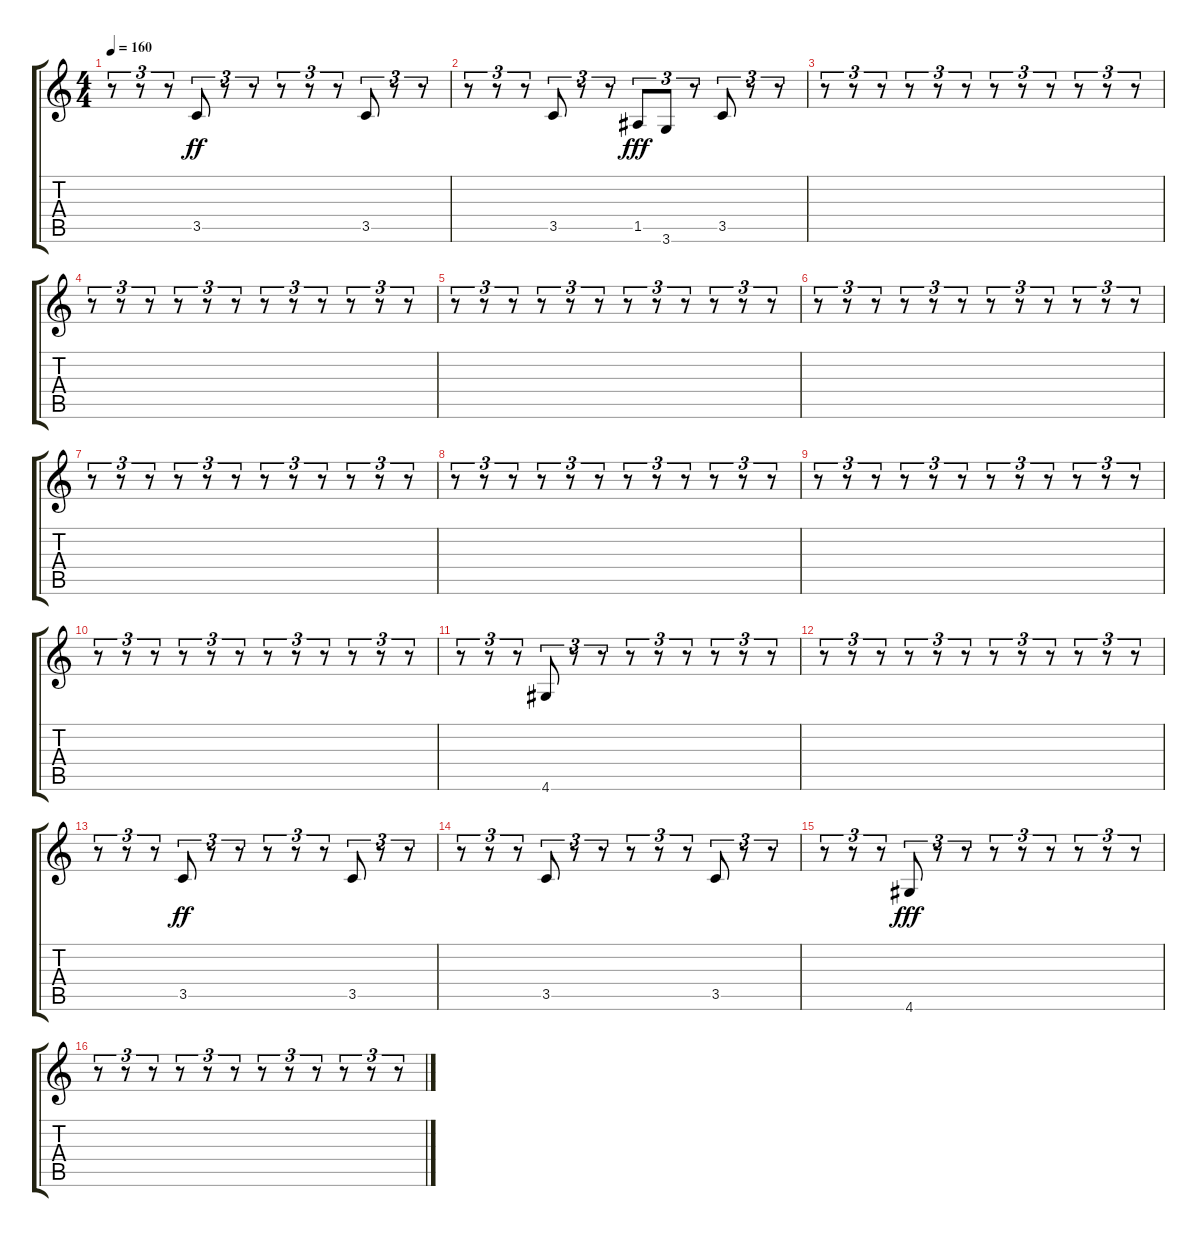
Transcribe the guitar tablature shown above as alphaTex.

\track "" {instrument synthbass2}
\staff {score tabs}
\tuning (E4 B3 G3 D3 A2 E2) {hide}
\ts (4 4)
\tempo 160
\clef g2
\ks c
r.8{tu (3 2) dy ff} r.8{tu (3 2)} r.8{tu (3 2)} 3.5.8{tu (3 2)} r.8{tu (3 2)} r.8{tu (3 2)} r.8{tu (3 2)} r.8{tu (3 2)} r.8{tu (3 2)} 3.5.8{tu (3 2)} r.8{tu (3 2)} r.8{tu (3 2)} |
r.8{tu (3 2)} r.8{tu (3 2)} r.8{tu (3 2)} 3.5.8{tu (3 2)} r.8{tu (3 2)} r.8{tu (3 2)} 1.5.8{tu (3 2) dy fff} 3.6.8{tu (3 2)} r.8{tu (3 2)} 3.5.8{tu (3 2)} r.8{tu (3 2)} r.8{tu (3 2)} |
r.8{tu (3 2)} r.8{tu (3 2)} r.8{tu (3 2)} r.8{tu (3 2)} r.8{tu (3 2)} r.8{tu (3 2)} r.8{tu (3 2)} r.8{tu (3 2)} r.8{tu (3 2)} r.8{tu (3 2)} r.8{tu (3 2)} r.8{tu (3 2)} |
r.8{tu (3 2)} r.8{tu (3 2)} r.8{tu (3 2)} r.8{tu (3 2)} r.8{tu (3 2)} r.8{tu (3 2)} r.8{tu (3 2)} r.8{tu (3 2)} r.8{tu (3 2)} r.8{tu (3 2)} r.8{tu (3 2)} r.8{tu (3 2)} |
r.8{tu (3 2)} r.8{tu (3 2)} r.8{tu (3 2)} r.8{tu (3 2)} r.8{tu (3 2)} r.8{tu (3 2)} r.8{tu (3 2)} r.8{tu (3 2)} r.8{tu (3 2)} r.8{tu (3 2)} r.8{tu (3 2)} r.8{tu (3 2)} |
r.8{tu (3 2)} r.8{tu (3 2)} r.8{tu (3 2)} r.8{tu (3 2)} r.8{tu (3 2)} r.8{tu (3 2)} r.8{tu (3 2)} r.8{tu (3 2)} r.8{tu (3 2)} r.8{tu (3 2)} r.8{tu (3 2)} r.8{tu (3 2)} |
r.8{tu (3 2)} r.8{tu (3 2)} r.8{tu (3 2)} r.8{tu (3 2)} r.8{tu (3 2)} r.8{tu (3 2)} r.8{tu (3 2)} r.8{tu (3 2)} r.8{tu (3 2)} r.8{tu (3 2)} r.8{tu (3 2)} r.8{tu (3 2)} |
r.8{tu (3 2)} r.8{tu (3 2)} r.8{tu (3 2)} r.8{tu (3 2)} r.8{tu (3 2)} r.8{tu (3 2)} r.8{tu (3 2)} r.8{tu (3 2)} r.8{tu (3 2)} r.8{tu (3 2)} r.8{tu (3 2)} r.8{tu (3 2)} |
r.8{tu (3 2)} r.8{tu (3 2)} r.8{tu (3 2)} r.8{tu (3 2)} r.8{tu (3 2)} r.8{tu (3 2)} r.8{tu (3 2)} r.8{tu (3 2)} r.8{tu (3 2)} r.8{tu (3 2)} r.8{tu (3 2)} r.8{tu (3 2)} |
r.8{tu (3 2)} r.8{tu (3 2)} r.8{tu (3 2)} r.8{tu (3 2)} r.8{tu (3 2)} r.8{tu (3 2)} r.8{tu (3 2)} r.8{tu (3 2)} r.8{tu (3 2)} r.8{tu (3 2)} r.8{tu (3 2)} r.8{tu (3 2)} |
r.8{tu (3 2)} r.8{tu (3 2)} r.8{tu (3 2)} 4.6.8{tu (3 2)} r.8{tu (3 2)} r.8{tu (3 2)} r.8{tu (3 2)} r.8{tu (3 2)} r.8{tu (3 2)} r.8{tu (3 2)} r.8{tu (3 2)} r.8{tu (3 2)} |
r.8{tu (3 2)} r.8{tu (3 2)} r.8{tu (3 2)} r.8{tu (3 2)} r.8{tu (3 2)} r.8{tu (3 2)} r.8{tu (3 2)} r.8{tu (3 2)} r.8{tu (3 2)} r.8{tu (3 2)} r.8{tu (3 2)} r.8{tu (3 2)} |
r.8{tu (3 2)} r.8{tu (3 2)} r.8{tu (3 2)} 3.5.8{tu (3 2) dy ff} r.8{tu (3 2)} r.8{tu (3 2)} r.8{tu (3 2)} r.8{tu (3 2)} r.8{tu (3 2)} 3.5.8{tu (3 2)} r.8{tu (3 2)} r.8{tu (3 2)} |
r.8{tu (3 2)} r.8{tu (3 2)} r.8{tu (3 2)} 3.5.8{tu (3 2)} r.8{tu (3 2)} r.8{tu (3 2)} r.8{tu (3 2)} r.8{tu (3 2)} r.8{tu (3 2)} 3.5.8{tu (3 2)} r.8{tu (3 2)} r.8{tu (3 2)} |
r.8{tu (3 2)} r.8{tu (3 2)} r.8{tu (3 2)} 4.6.8{tu (3 2) dy fff} r.8{tu (3 2)} r.8{tu (3 2)} r.8{tu (3 2)} r.8{tu (3 2)} r.8{tu (3 2)} r.8{tu (3 2)} r.8{tu (3 2)} r.8{tu (3 2)} |
r.8{tu (3 2)} r.8{tu (3 2)} r.8{tu (3 2)} r.8{tu (3 2)} r.8{tu (3 2)} r.8{tu (3 2)} r.8{tu (3 2)} r.8{tu (3 2)} r.8{tu (3 2)} r.8{tu (3 2)} r.8{tu (3 2)} r.8{tu (3 2)}
